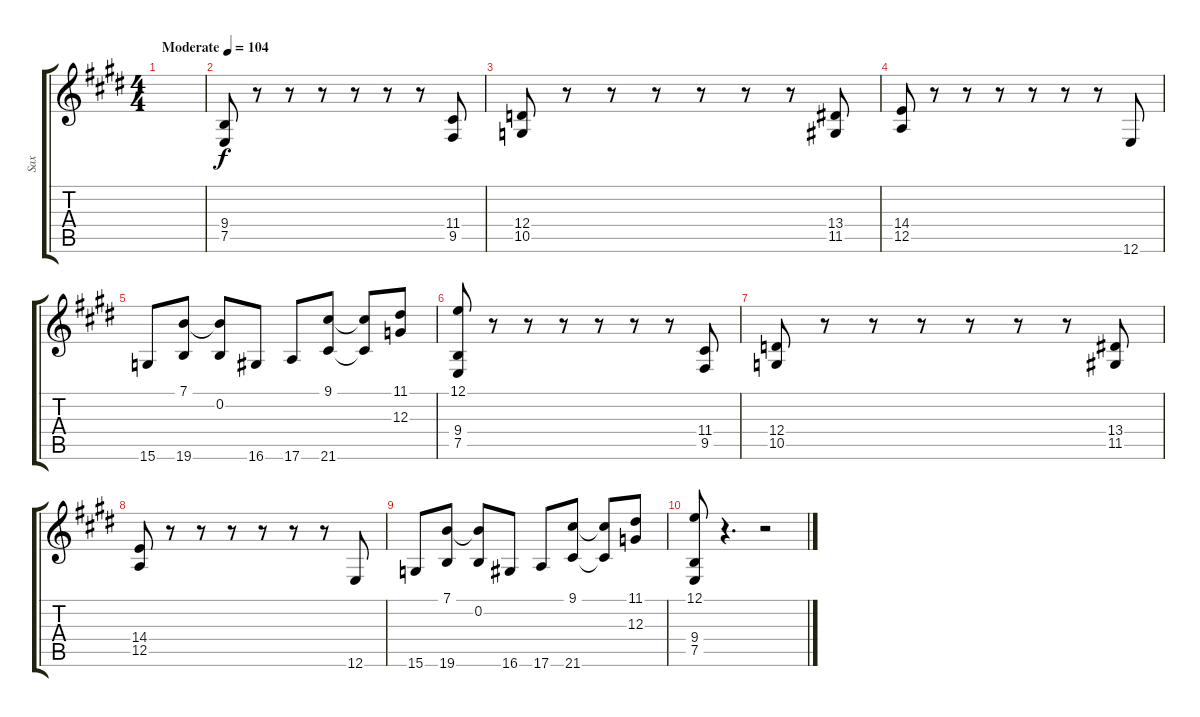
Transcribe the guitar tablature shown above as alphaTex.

\track ("Sax" "Sax") {instrument tenorsax}
\staff {score tabs}
\tuning (E4 B3 G3 D3 A2 E2) {hide}
\ts (4 4)
\tempo (104 "Moderate")
\clef g2
\ks e
|
(9.4 7.5).8 r.8 r.8 r.8 r.8 r.8 r.8 (11.4 9.5).8 |
(12.4 10.5).8 r.8 r.8 r.8 r.8 r.8 r.8 (13.4 11.5).8 |
(14.4 12.5).8 r.8 r.8 r.8 r.8 r.8 r.8 12.6.8 |
15.6.8 (7.1 19.6).8 (7.1{t} 0.2).8 16.6.8 17.6.8 (9.1 21.6).8 (9.1{t} 21.6{t}).8 (11.1 12.3).8 |
(12.1 9.4 7.5).8 r.8 r.8 r.8 r.8 r.8 r.8 (11.4 9.5).8 |
(12.4 10.5).8 r.8 r.8 r.8 r.8 r.8 r.8 (13.4 11.5).8 |
(14.4 12.5).8 r.8 r.8 r.8 r.8 r.8 r.8 12.6.8 |
15.6.8 (7.1 19.6).8 (7.1{t} 0.2).8 16.6.8 17.6.8 (9.1 21.6).8 (9.1{t} 21.6{t}).8 (11.1 12.3).8 |
(12.1 9.4 7.5).8 r.4{d} r.2
